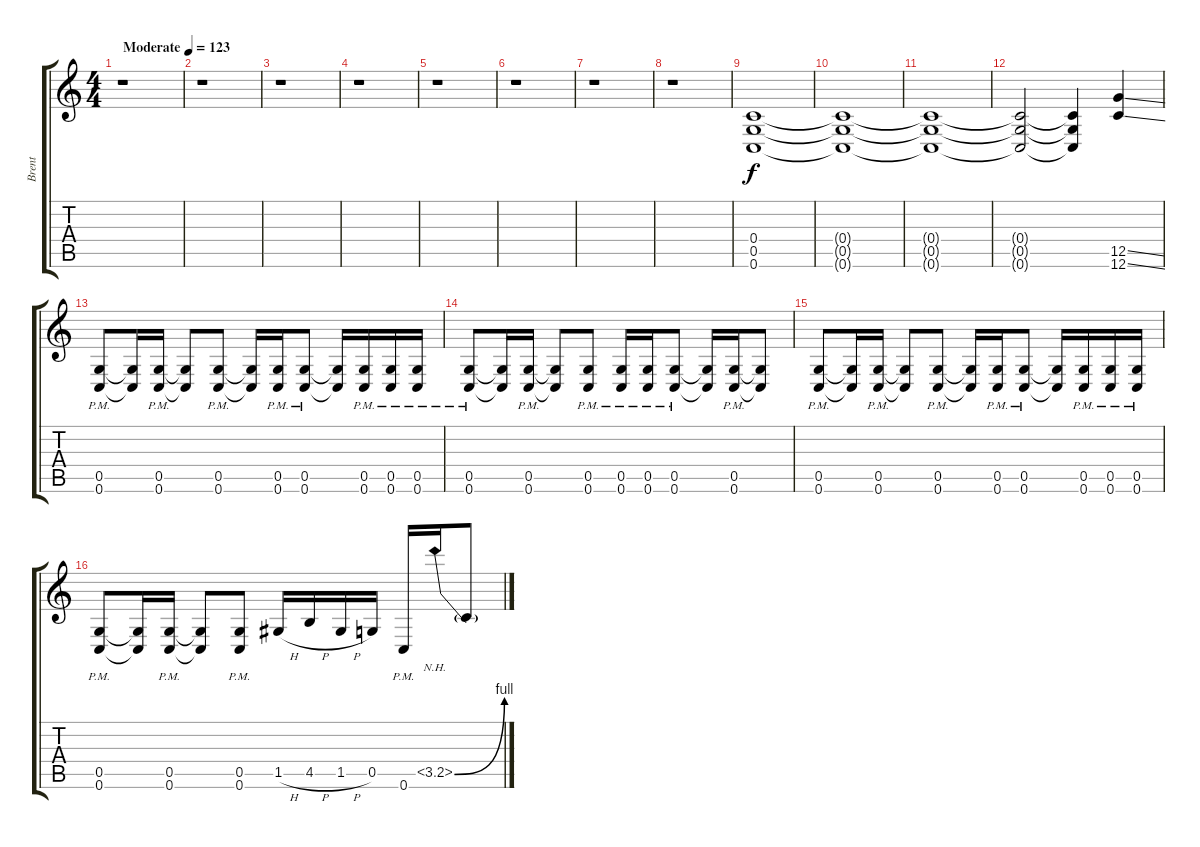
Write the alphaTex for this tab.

\track ("Brent" "Brent") {instrument distortionguitar}
\staff {score tabs}
\tuning (D4 A3 F3 C3 G2 C2) {hide}
\ts (4 4)
\tempo (123 "Moderate")
\clef g2
\ks c
r.1{dy f instrument distortionguitar} |
r.1 |
r.1 |
r.1 |
r.1 |
r.1 |
r.1 |
r.1 |
(0.4 0.5 0.6).1 |
(0.4{t} 0.5{t} 0.6{t}).1 |
(0.4{t} 0.5{t} 0.6{t}).1 |
(0.4{t} 0.5{t} 0.6{t}).2 (0.4{t} 0.5{t} 0.6{t}).4 (12.5{ss} 12.6{ss}).4 |
(0.5{pm} 0.6{pm}).8 (0.5{t} 0.6{t}).16 (0.5{pm} 0.6{pm}).16 (0.5{t} 0.6{t}).8 (0.5{pm} 0.6{pm}).8 (0.5{t} 0.6{t}).16 (0.5{pm} 0.6{pm}).16 (0.5{pm} 0.6{pm}).8 (0.5{t} 0.6{t}).16 (0.5{pm} 0.6{pm}).16 (0.5{pm} 0.6{pm}).16 (0.5{pm} 0.6{pm}).16 |
(0.5{pm} 0.6{pm}).8 (0.5{t} 0.6{t}).16 (0.5{pm} 0.6{pm}).16 (0.5{t} 0.6{t}).8 (0.5{pm} 0.6{pm}).8 (0.5{pm} 0.6{pm}).16 (0.5{pm} 0.6{pm}).16 (0.5{pm} 0.6{pm}).8 (0.5{t} 0.6{t}).16 (0.5{pm} 0.6{pm}).16 (0.5{t} 0.6{t}).8 |
(0.5{pm} 0.6{pm}).8 (0.5{t} 0.6{t}).16 (0.5{pm} 0.6{pm}).16 (0.5{t} 0.6{t}).8 (0.5{pm} 0.6{pm}).8 (0.5{t} 0.6{t}).16 (0.5{pm} 0.6{pm}).16 (0.5{pm} 0.6{pm}).8 (0.5{t} 0.6{t}).16 (0.5{pm} 0.6{pm}).16 (0.5{pm} 0.6{pm}).16 (0.5{pm} 0.6{pm}).16 |
(0.5{pm} 0.6{pm}).8 (0.5{t} 0.6{t}).16 (0.5{pm} 0.6{pm}).16 (0.5{t} 0.6{t}).8 (0.5{pm} 0.6{pm}).8 1.5{h}.16 4.5{h}.16 1.5{h}.16 0.5.16 0.6{pm}.16 3.5{be (bend 0 0 60 4) nh}.16 3.5{t}.8
